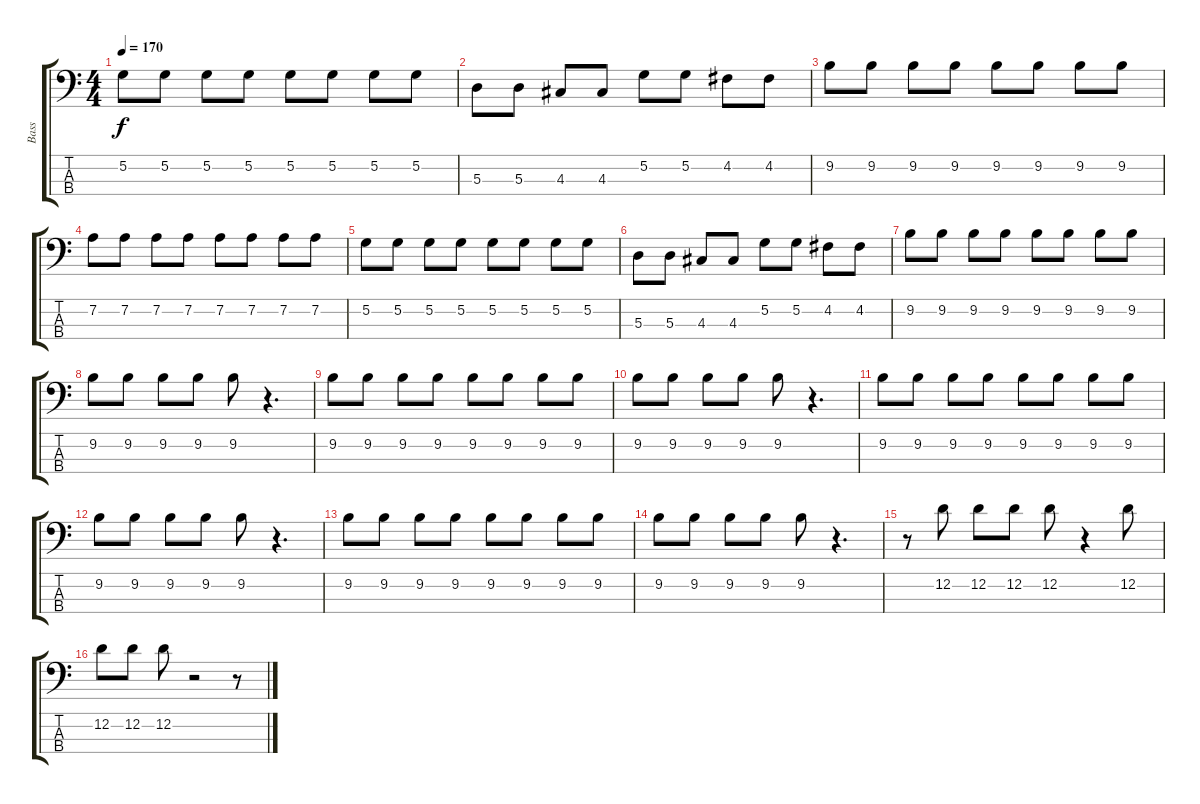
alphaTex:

\track ("Bass" "Bass") {instrument electricbasspick}
\staff {score tabs}
\tuning (G2 D2 A1 E1) {hide}
\ts (4 4)
\tempo 170
\clef f4
\ks c
5.2.8{dy f} 5.2.8 5.2.8 5.2.8 5.2.8 5.2.8 5.2.8 5.2.8 |
5.3.8 5.3.8 4.3.8 4.3.8 5.2.8 5.2.8 4.2.8 4.2.8 |
9.2.8 9.2.8 9.2.8 9.2.8 9.2.8 9.2.8 9.2.8 9.2.8 |
7.2.8 7.2.8 7.2.8 7.2.8 7.2.8 7.2.8 7.2.8 7.2.8 |
5.2.8 5.2.8 5.2.8 5.2.8 5.2.8 5.2.8 5.2.8 5.2.8 |
5.3.8 5.3.8 4.3.8 4.3.8 5.2.8 5.2.8 4.2.8 4.2.8 |
9.2.8{volume 8} 9.2.8 9.2.8 9.2.8 9.2.8 9.2.8 9.2.8 9.2.8 |
9.2.8 9.2.8 9.2.8 9.2.8 9.2.8 r.4{d} |
9.2.8 9.2.8 9.2.8 9.2.8 9.2.8 9.2.8 9.2.8 9.2.8 |
9.2.8 9.2.8 9.2.8 9.2.8 9.2.8 r.4{d} |
9.2.8 9.2.8 9.2.8 9.2.8 9.2.8 9.2.8 9.2.8 9.2.8 |
9.2.8 9.2.8 9.2.8 9.2.8 9.2.8 r.4{d} |
9.2.8 9.2.8 9.2.8 9.2.8 9.2.8 9.2.8 9.2.8 9.2.8 |
9.2.8 9.2.8 9.2.8 9.2.8 9.2.8 r.4{d} |
r.8 12.2.8{volume 11} 12.2.8 12.2.8 12.2.8 r.4 12.2.8 |
12.2.8 12.2.8 12.2.8 r.2 r.8
